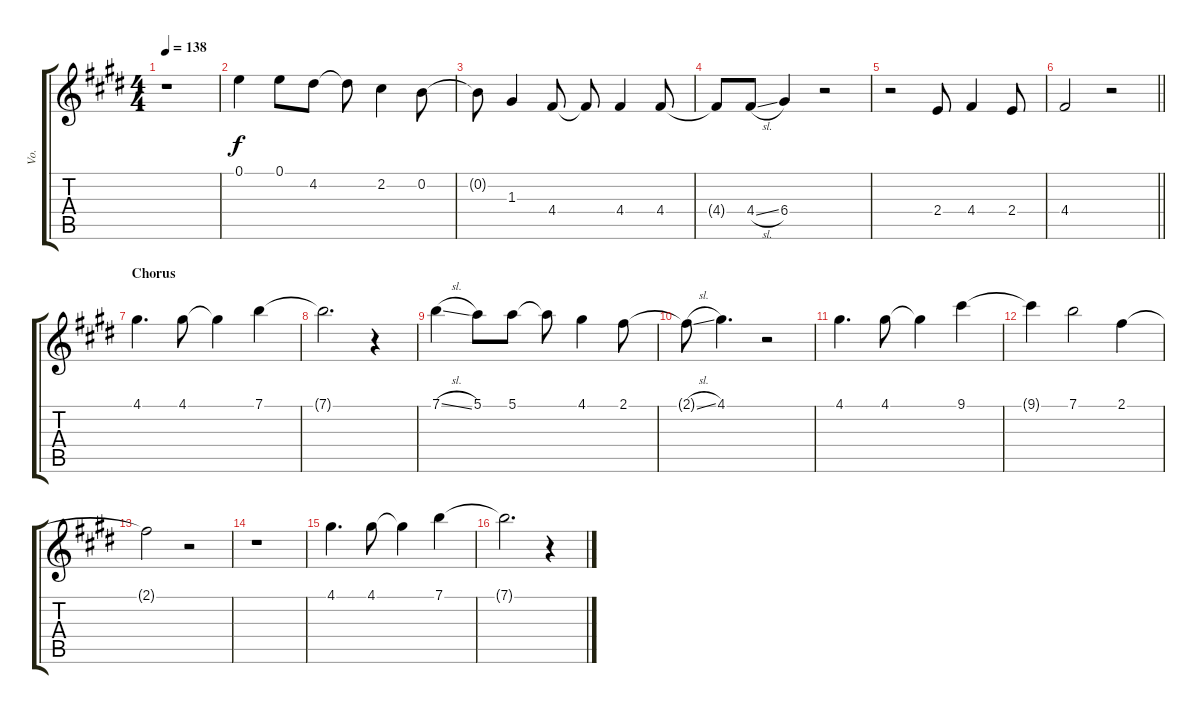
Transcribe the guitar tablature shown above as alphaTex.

\track ("Vo." "Vo.") {instrument acousticguitarsteel}
\staff {score tabs}
\tuning (E4 B3 G3 D3 A2 E2) {hide}
\ts (4 4)
\tempo 138
\clef g2
\ks e
r.1{dy f} |
0.1.4 0.1.8 4.2.8 4.2{t}.8 2.2.4 0.2.8 |
0.2{t}.8 1.3.4 4.4.8 4.4{t}.8 4.4.4 4.4.8 |
4.4{t}.8 4.4{sl}.8 6.4.4 r.2 |
r.2 2.4.8 4.4.4 2.4.8 |
\barLineRight lightlight
4.4.2 r.2 |
\section ("" "Chorus")
4.1.4{d} 4.1.8 4.1{t}.4 7.1.4 |
7.1{t}.2{d} r.4 |
7.1{sl}.4 5.1.8 5.1.8 5.1{t}.8 4.1.4 2.1.8 |
2.1{sl t}.8 4.1.4{d} r.2 |
4.1.4{d} 4.1.8 4.1{t}.4 9.1.4 |
9.1{t}.4 7.1.2 2.1.4 |
2.1{t}.2 r.2 |
r.1 |
4.1.4{d} 4.1.8 4.1{t}.4 7.1.4 |
7.1{t}.2{d} r.4
